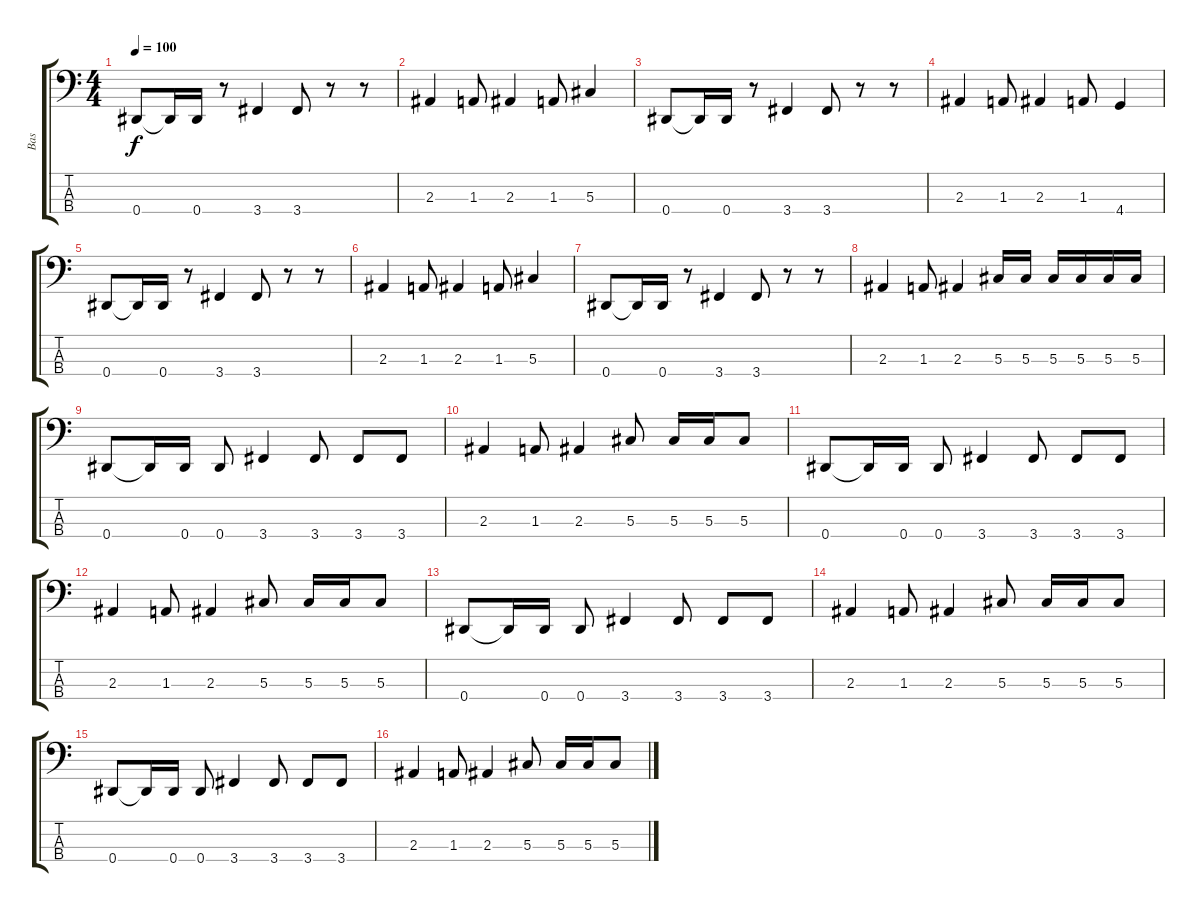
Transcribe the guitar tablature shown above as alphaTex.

\track ("Bas" "Bas") {instrument electricbassfinger}
\staff {score tabs}
\tuning (Gb2 Db2 Ab1 Eb1) {hide}
\ts (4 4)
\tempo 100
\clef f4
\ks c
0.4.8{dy f} 0.4{t}.16 0.4.16 r.8 3.4.4 3.4.8 r.8 r.8 |
2.3.4 1.3.8 2.3.4 1.3.8 5.3.4 |
0.4.8 0.4{t}.16 0.4.16 r.8 3.4.4 3.4.8 r.8 r.8 |
2.3.4 1.3.8 2.3.4 1.3.8 4.4.4 |
0.4.8 0.4{t}.16 0.4.16 r.8 3.4.4 3.4.8 r.8 r.8 |
2.3.4 1.3.8 2.3.4 1.3.8 5.3.4 |
0.4.8 0.4{t}.16 0.4.16 r.8 3.4.4 3.4.8 r.8 r.8 |
2.3.4 1.3.8 2.3.4 5.3.16 5.3.16 5.3.16 5.3.16 5.3.16 5.3.16 |
0.4.8 0.4{t}.16 0.4.16 0.4.8 3.4.4 3.4.8 3.4.8 3.4.8 |
2.3.4 1.3.8 2.3.4 5.3.8 5.3.16 5.3.16 5.3.8 |
0.4.8 0.4{t}.16 0.4.16 0.4.8 3.4.4 3.4.8 3.4.8 3.4.8 |
2.3.4 1.3.8 2.3.4 5.3.8 5.3.16 5.3.16 5.3.8 |
0.4.8 0.4{t}.16 0.4.16 0.4.8 3.4.4 3.4.8 3.4.8 3.4.8 |
2.3.4 1.3.8 2.3.4 5.3.8 5.3.16 5.3.16 5.3.8 |
0.4.8 0.4{t}.16 0.4.16 0.4.8 3.4.4 3.4.8 3.4.8 3.4.8 |
2.3.4 1.3.8 2.3.4 5.3.8 5.3.16 5.3.16 5.3.8
